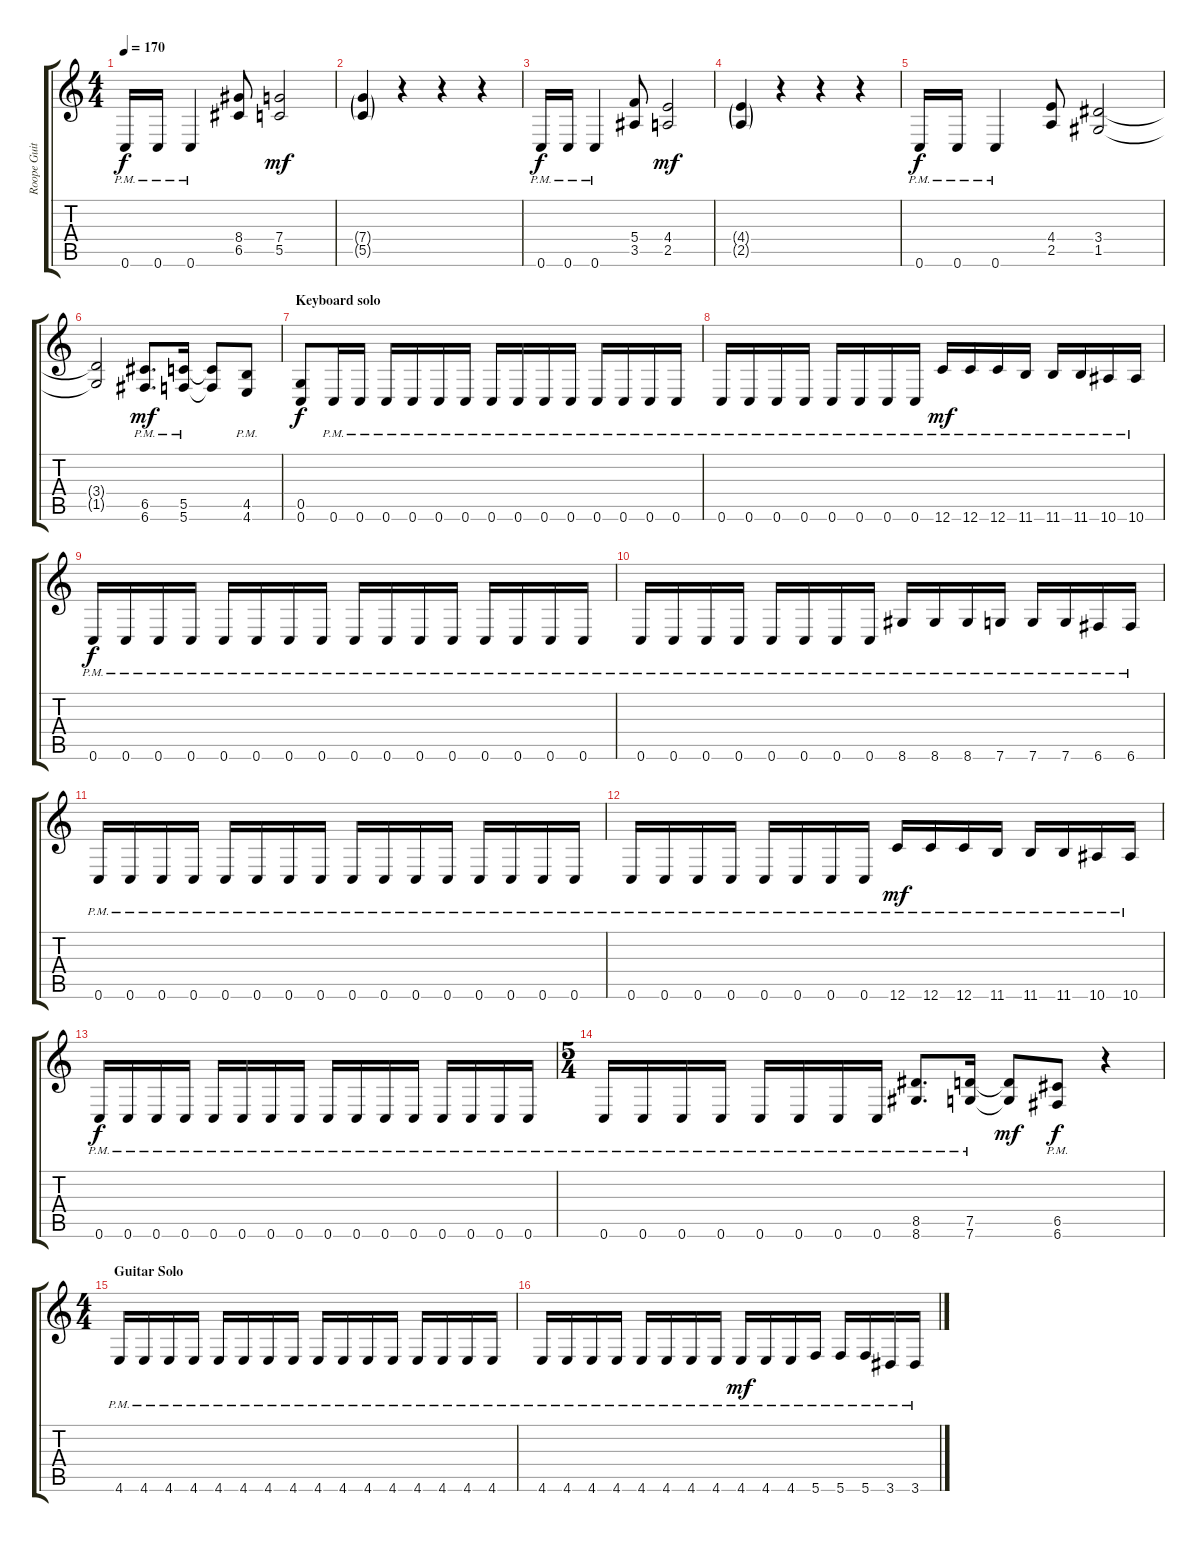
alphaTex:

\track ("Roope Guitar 2" "Roope Guit") {instrument distortionguitar}
\staff {score tabs}
\tuning (D4 A3 F3 C3 G2 C2) {hide}
\ts (4 4)
\tempo 170
\clef g2
\ks c
0.6{pm}.16{dy f} 0.6{pm}.16 0.6{pm}.4 (8.4 6.5).8 (7.4 5.5).2{dy mf} |
(7.4{g} 5.5{g}).4 r.4 r.4 r.4 |
0.6{pm}.16{dy f} 0.6{pm}.16 0.6{pm}.4 (5.4 3.5).8 (4.4 2.5).2{dy mf} |
(4.4{g} 2.5{g}).4 r.4 r.4 r.4 |
0.6{pm}.16{dy f} 0.6{pm}.16 0.6{pm}.4 (4.4 2.5).8 (3.4 1.5).2 |
(3.4{t} 1.5{t}).2 (6.5{pm} 6.6{pm}).8{d dy mf} (5.5{pm} 5.6{pm}).16 (5.5{t} 5.6{t}).8 (4.5{pm} 4.6{pm}).8 |
\section ("" "Keyboard solo")
(0.5 0.6).8{dy f} 0.6{pm}.16 0.6{pm}.16 0.6{pm}.16 0.6{pm}.16 0.6{pm}.16 0.6{pm}.16 0.6{pm}.16 0.6{pm}.16 0.6{pm}.16 0.6{pm}.16 0.6{pm}.16 0.6{pm}.16 0.6{pm}.16 0.6{pm}.16 |
0.6{pm}.16 0.6{pm}.16 0.6{pm}.16 0.6{pm}.16 0.6{pm}.16 0.6{pm}.16 0.6{pm}.16 0.6{pm}.16 12.6{pm}.16{dy mf} 12.6{pm}.16 12.6{pm}.16 11.6{pm}.16 11.6{pm}.16 11.6{pm}.16 10.6{pm}.16 10.6{pm}.16 |
0.6{pm}.16{dy f} 0.6{pm}.16 0.6{pm}.16 0.6{pm}.16 0.6{pm}.16 0.6{pm}.16 0.6{pm}.16 0.6{pm}.16 0.6{pm}.16 0.6{pm}.16 0.6{pm}.16 0.6{pm}.16 0.6{pm}.16 0.6{pm}.16 0.6{pm}.16 0.6{pm}.16 |
0.6{pm}.16 0.6{pm}.16 0.6{pm}.16 0.6{pm}.16 0.6{pm}.16 0.6{pm}.16 0.6{pm}.16 0.6{pm}.16 8.6{pm}.16 8.6{pm}.16 8.6{pm}.16 7.6{pm}.16 7.6{pm}.16 7.6{pm}.16 6.6{pm}.16 6.6{pm}.16 |
0.6{pm}.16 0.6{pm}.16 0.6{pm}.16 0.6{pm}.16 0.6{pm}.16 0.6{pm}.16 0.6{pm}.16 0.6{pm}.16 0.6{pm}.16 0.6{pm}.16 0.6{pm}.16 0.6{pm}.16 0.6{pm}.16 0.6{pm}.16 0.6{pm}.16 0.6{pm}.16 |
0.6{pm}.16 0.6{pm}.16 0.6{pm}.16 0.6{pm}.16 0.6{pm}.16 0.6{pm}.16 0.6{pm}.16 0.6{pm}.16 12.6{pm}.16{dy mf} 12.6{pm}.16 12.6{pm}.16 11.6{pm}.16 11.6{pm}.16 11.6{pm}.16 10.6{pm}.16 10.6{pm}.16 |
0.6{pm}.16{dy f} 0.6{pm}.16 0.6{pm}.16 0.6{pm}.16 0.6{pm}.16 0.6{pm}.16 0.6{pm}.16 0.6{pm}.16 0.6{pm}.16 0.6{pm}.16 0.6{pm}.16 0.6{pm}.16 0.6{pm}.16 0.6{pm}.16 0.6{pm}.16 0.6{pm}.16 |
\ts (5 4)
0.6{pm}.16 0.6{pm}.16 0.6{pm}.16 0.6{pm}.16 0.6{pm}.16 0.6{pm}.16 0.6{pm}.16 0.6{pm}.16 (8.5{pm} 8.6{pm}).8{d} (7.5{pm} 7.6{pm}).16 (7.5{t} 7.6{t}).8{dy mf} (6.5{pm} 6.6{pm}).8{dy f} r.4 |
\ts (4 4)
\section ("" "Guitar Solo")
4.6{pm}.16 4.6{pm}.16 4.6{pm}.16 4.6{pm}.16 4.6{pm}.16 4.6{pm}.16 4.6{pm}.16 4.6{pm}.16 4.6{pm}.16 4.6{pm}.16 4.6{pm}.16 4.6{pm}.16 4.6{pm}.16 4.6{pm}.16 4.6{pm}.16 4.6{pm}.16 |
4.6{pm}.16 4.6{pm}.16 4.6{pm}.16 4.6{pm}.16 4.6{pm}.16 4.6{pm}.16 4.6{pm}.16 4.6{pm}.16 4.6{pm}.16{dy mf} 4.6{pm}.16 4.6{pm}.16 5.6{pm}.16 5.6{pm}.16 5.6{pm}.16 3.6{pm}.16 3.6{pm}.16
